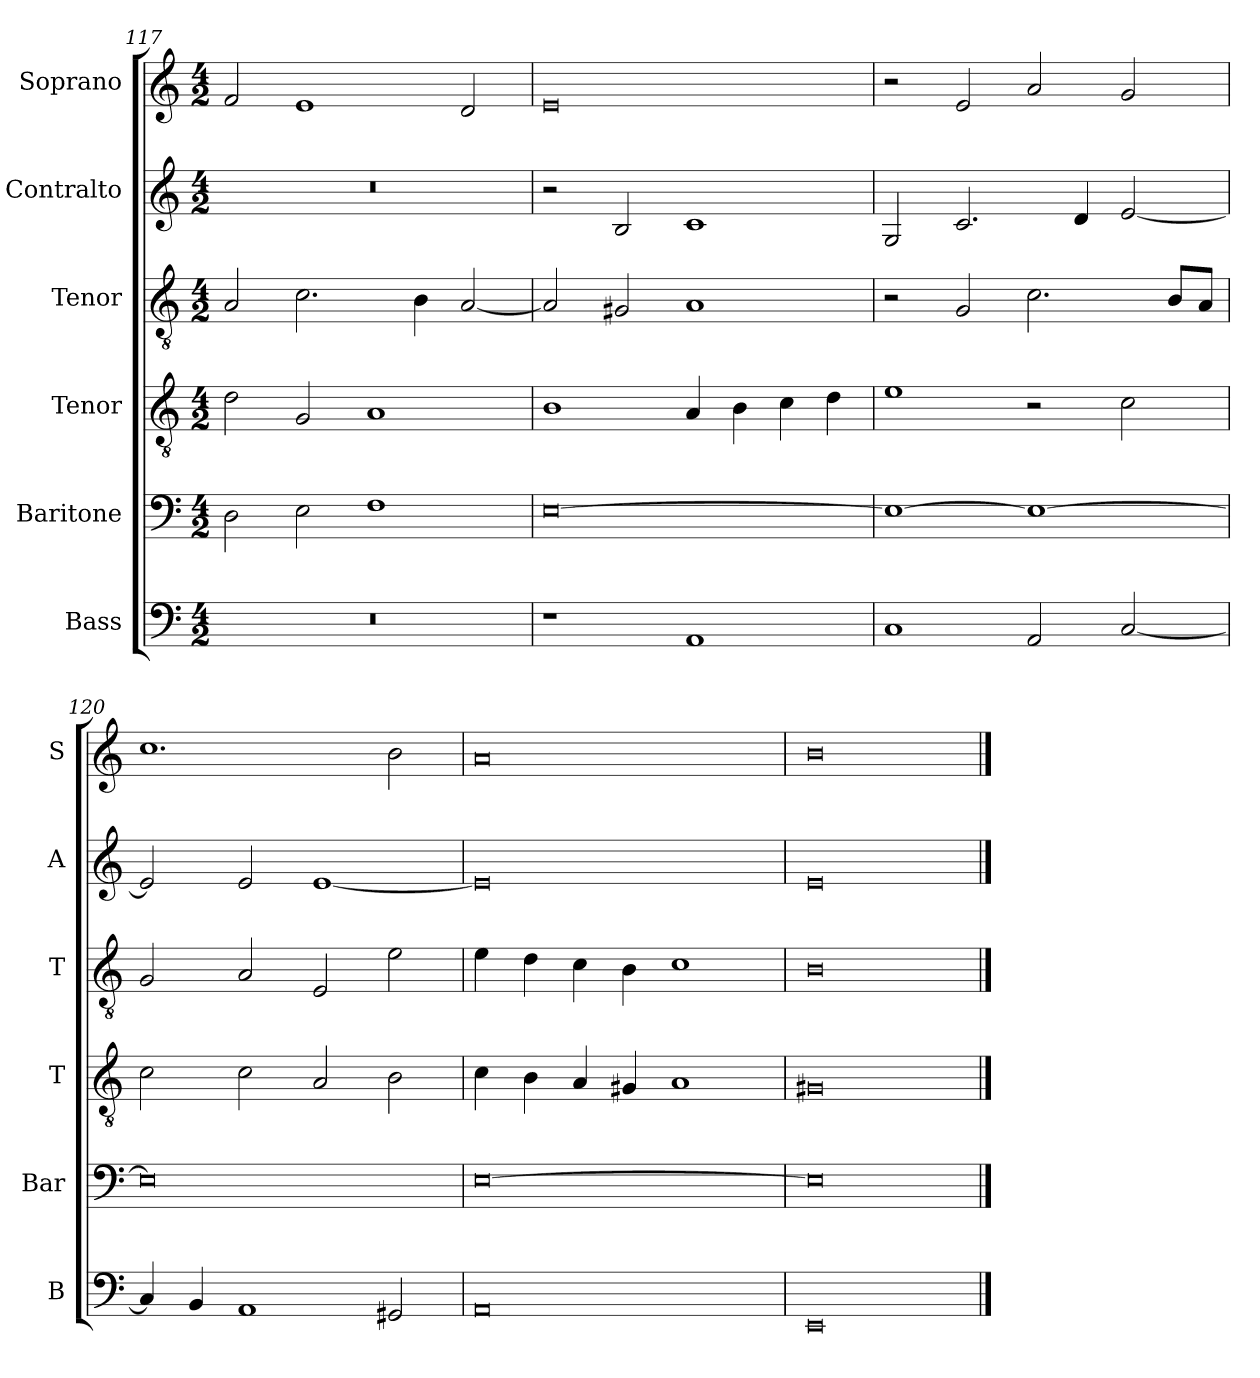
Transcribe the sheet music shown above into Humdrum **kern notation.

**kern	**kern	**kern	**kern	**kern	**kern
*part6	*part5	*part4	*part3	*part2	*part1
*staff6	*staff5	*staff4	*staff3	*staff2	*staff1
*I"Bass	*I"Baritone	*I"Tenor	*I"Tenor	*I"Contralto	*I"Soprano
*I'B	*I'Bar	*I'T	*I'T	*I'A	*I'S
*clefF4	*clefF4	*clefGv2	*clefGv2	*clefG2	*clefG2
*k[]	*k[]	*k[]	*k[]	*k[]	*k[]
*E:phr	*E:phr	*E:phr	*E:phr	*E:phr	*E:phr
*M4/2	*M4/2	*M4/2	*M4/2	*M4/2	*M4/2
=117	=117	=117	=117	=117	=117
0r	2D	2d	2A	0r	2f
.	2E	2G	2.c	.	1e
.	1F	1A	.	.	.
.	.	.	4B	.	.
.	.	.	[2A	.	2d
=118	=118	=118	=118	=118	=118
1r	[0E	1B	2A]	2r	0e
.	.	.	2G#X	2B	.
1AA	.	4A	1A	1c	.
.	.	4B	.	.	.
.	.	4c	.	.	.
.	.	4d	.	.	.
=119	=119	=119	=119	=119	=119
1C	1E_	1e	2r	2G	2r
.	.	.	2G	2.c	2e
2AA	1E_	2r	2.c	.	2a
.	.	.	.	4d	.
[2C	.	2c	.	[2e	2g
.	.	.	8B/L	.	.
.	.	.	8A/J	.	.
=120	=120	=120	=120	=120	=120
4C]	0E]	2c	2G	2e]	1.cc
4BB	.	.	.	.	.
1AA	.	2c	2A	2e	.
.	.	2A	2E	[1e	.
2GG#X	.	2B	2e	.	2b
=121	=121	=121	=121	=121	=121
0AA	[0E	4c	4e	0e]	0a
.	.	4B	4d	.	.
.	.	4A	4c	.	.
.	.	4G#X	4B	.	.
.	.	1A	1c	.	.
=122	=122	=122	=122	=122	=122
0EE	0E]	0G#X	0B	0e	0b
==	==	==	==	==	==
*-	*-	*-	*-	*-	*-
